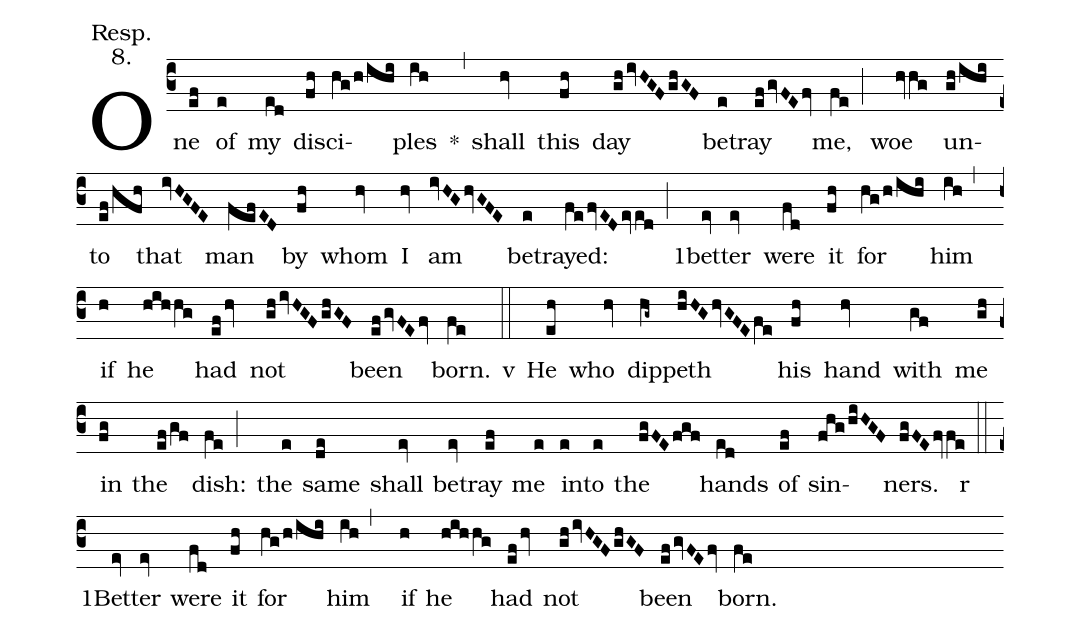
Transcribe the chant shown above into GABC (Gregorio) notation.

annotation: Resp.;
annotation: 8.;
%%
(c3) One(ef) of(e) my(ed) dis(fh)ci(hg/h/ihi)ples(ih) <sp>*</sp>(,) shall(hv) this(fh) day(ghivHGFghGF) be(e)tray(efgvFEfv) me,(fe;) woe(hvhg) un(gh/ihi)to(ef/hfh) that(ivHGFE) man(fefED) by(fh) whom(hv) I(hv) am(ivHGhvGFE) be(e)trayed:(fefvEDeved;) <sp>1</sp>bet(ev)ter(ev) were(fd) it(fh) for(hg/h/ihi) him(ih,) if(h) he(hihhg) had(efhv) not(ghivHGFghGF) been(efgvFEfv) born.(fe)

<sp>v</sp>(::) He(eh) who(hv) dip(hg~)peth(hiHGhvGFEfe) his(fh) hand(hv) with(gf) me(gh) in(fg) the(ef/gf) dish:(fe;) the(e) same(de) shall(ev) be(ev)tray(ef) me(e) in(e)to(e) the(fgFEfgf) hands(ed) of(ef) sin(fhg/hiHGF)ners.(fgFEfvfe)

<sp>r</sp>(::) <sp>1</sp>Bet(ev)ter(ev) were(fd) it(fh) for(hg/h/ihi) him(ih,) if(h) he(hihhg) had(efhv) not(ghivHGFghGF) been(efgvFEfv) born.(fe)
